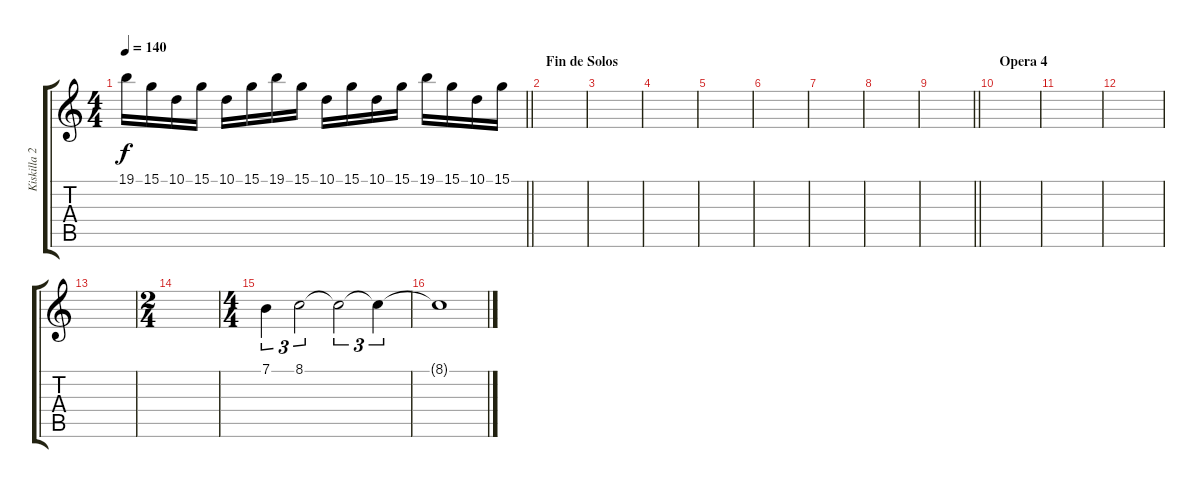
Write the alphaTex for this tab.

\track ("Kiskilla 2" "Kiskilla 2") {instrument stringensemble1}
\staff {score tabs}
\tuning (E4 B3 G3 D3 A2 E2) {hide}
\ts (4 4)
\tempo 140
\clef g2
\barLineRight lightlight
\ks c
19.1.16{dy f} 15.1.16 10.1.16 15.1.16 10.1.16 15.1.16 19.1.16 15.1.16 10.1.16 15.1.16 10.1.16 15.1.16 19.1.16 15.1.16 10.1.16 15.1.16 |
\section ("" "Fin de Solos")
|
|
|
|
|
|
|
\barLineRight lightlight
|
\section ("" "Opera 4")
|
|
|
|
\ts (2 4)
|
\ts (4 4)
7.1.4{tu (3 2) instrument stringensemble1} 8.1.2{tu (3 2) volume 0} 8.1{t}.2{tu (3 2)} 8.1{t}.4{tu (3 2)} |
8.1{t}.1
